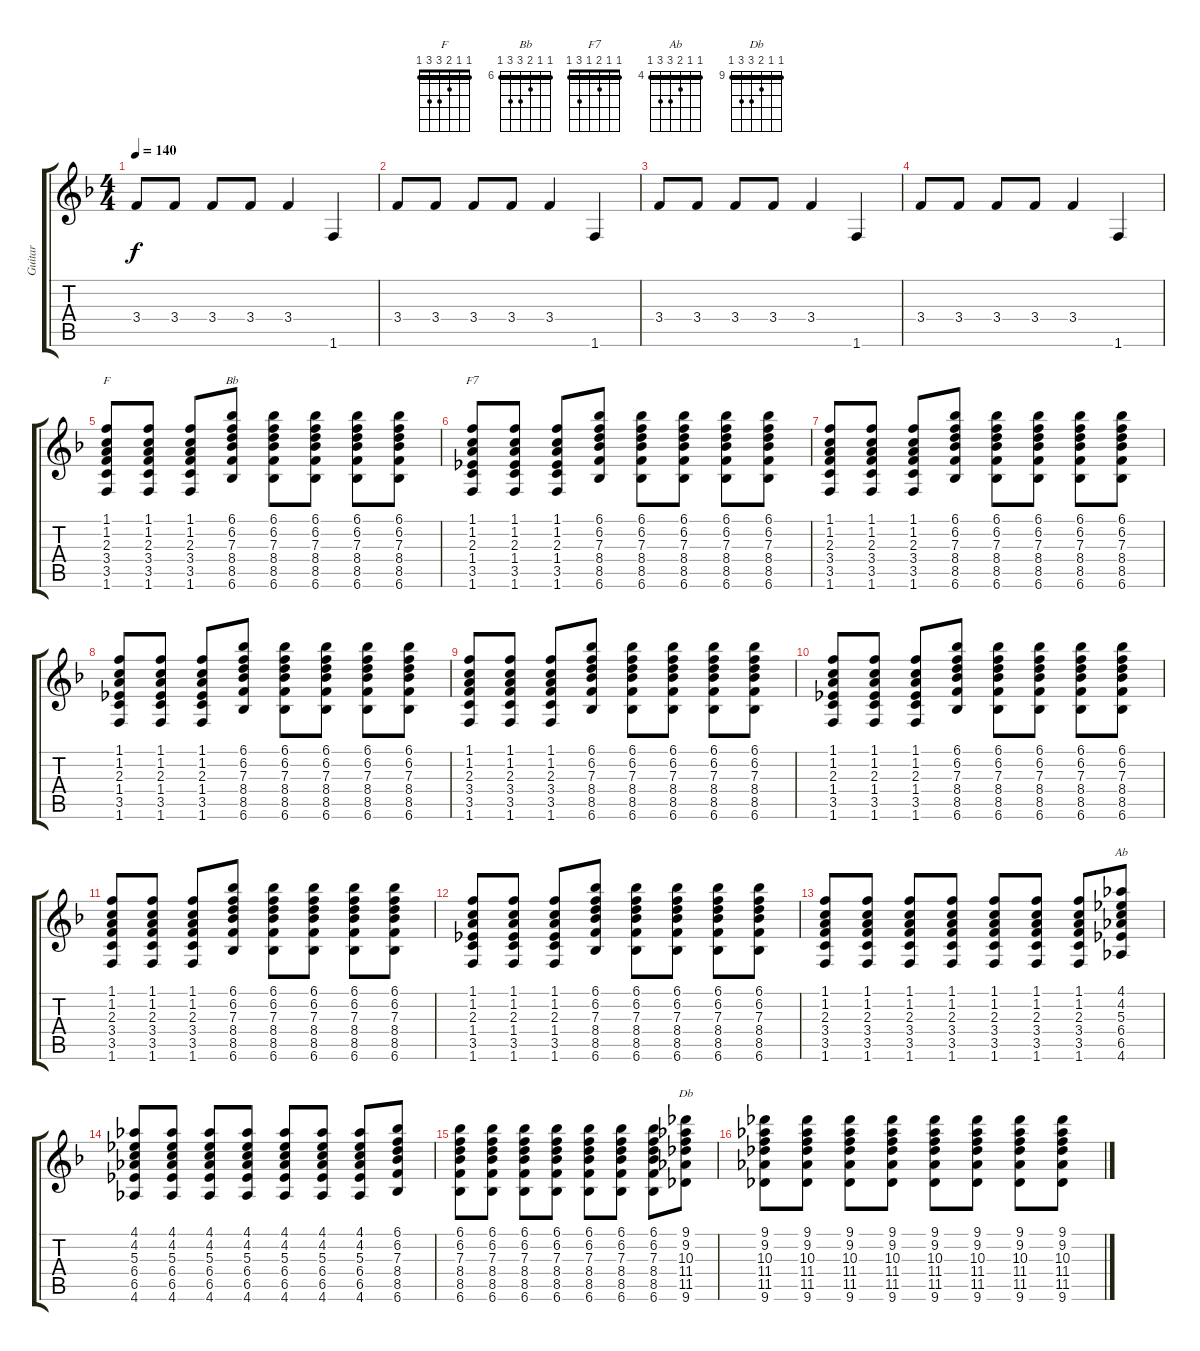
\track ("Guitar" "Guitar") {instrument electricguitarjazz}
\staff {score tabs}
\tuning (E4 B3 G3 D3 A2 E2) {hide}
\chord ("F" 1 1 2 3 3 1) {barre 1}
\chord ("Bb" 6 6 7 8 8 6) {firstfret 6 barre 6}
\chord ("F7" 1 1 2 1 3 1) {barre 1}
\chord ("Ab" 4 4 5 6 6 4) {firstfret 4 barre 4}
\chord ("Db" 9 9 10 11 11 9) {firstfret 9 barre 9}
\ts (4 4)
\tempo 140
\clef g2
\ks f
3.4.8{dy f} 3.4.8 3.4.8 3.4.8 3.4.4 1.6.4 |
3.4.8 3.4.8 3.4.8 3.4.8 3.4.4 1.6.4 |
3.4.8 3.4.8 3.4.8 3.4.8 3.4.4 1.6.4 |
3.4.8 3.4.8 3.4.8 3.4.8 3.4.4 1.6.4 |
(1.1 1.2 2.3 3.4 3.5 1.6).8{ch "F"} (1.1 1.2 2.3 3.4 3.5 1.6).8 (1.1 1.2 2.3 3.4 3.5 1.6).8 (6.1 6.2 7.3 8.4 8.5 6.6).8{ch "Bb"} (6.1 6.2 7.3 8.4 8.5 6.6).8 (6.1 6.2 7.3 8.4 8.5 6.6).8 (6.1 6.2 7.3 8.4 8.5 6.6).8 (6.1 6.2 7.3 8.4 8.5 6.6).8 |
(1.1 1.2 2.3 1.4 3.5 1.6).8{ch "F7"} (1.1 1.2 2.3 1.4 3.5 1.6).8 (1.1 1.2 2.3 1.4 3.5 1.6).8 (6.1 6.2 7.3 8.4 8.5 6.6).8 (6.1 6.2 7.3 8.4 8.5 6.6).8 (6.1 6.2 7.3 8.4 8.5 6.6).8 (6.1 6.2 7.3 8.4 8.5 6.6).8 (6.1 6.2 7.3 8.4 8.5 6.6).8 |
(1.1 1.2 2.3 3.4 3.5 1.6).8 (1.1 1.2 2.3 3.4 3.5 1.6).8 (1.1 1.2 2.3 3.4 3.5 1.6).8 (6.1 6.2 7.3 8.4 8.5 6.6).8 (6.1 6.2 7.3 8.4 8.5 6.6).8 (6.1 6.2 7.3 8.4 8.5 6.6).8 (6.1 6.2 7.3 8.4 8.5 6.6).8 (6.1 6.2 7.3 8.4 8.5 6.6).8 |
(1.1 1.2 2.3 1.4 3.5 1.6).8 (1.1 1.2 2.3 1.4 3.5 1.6).8 (1.1 1.2 2.3 1.4 3.5 1.6).8 (6.1 6.2 7.3 8.4 8.5 6.6).8 (6.1 6.2 7.3 8.4 8.5 6.6).8 (6.1 6.2 7.3 8.4 8.5 6.6).8 (6.1 6.2 7.3 8.4 8.5 6.6).8 (6.1 6.2 7.3 8.4 8.5 6.6).8 |
(1.1 1.2 2.3 3.4 3.5 1.6).8 (1.1 1.2 2.3 3.4 3.5 1.6).8 (1.1 1.2 2.3 3.4 3.5 1.6).8 (6.1 6.2 7.3 8.4 8.5 6.6).8 (6.1 6.2 7.3 8.4 8.5 6.6).8 (6.1 6.2 7.3 8.4 8.5 6.6).8 (6.1 6.2 7.3 8.4 8.5 6.6).8 (6.1 6.2 7.3 8.4 8.5 6.6).8 |
(1.1 1.2 2.3 1.4 3.5 1.6).8 (1.1 1.2 2.3 1.4 3.5 1.6).8 (1.1 1.2 2.3 1.4 3.5 1.6).8 (6.1 6.2 7.3 8.4 8.5 6.6).8 (6.1 6.2 7.3 8.4 8.5 6.6).8 (6.1 6.2 7.3 8.4 8.5 6.6).8 (6.1 6.2 7.3 8.4 8.5 6.6).8 (6.1 6.2 7.3 8.4 8.5 6.6).8 |
(1.1 1.2 2.3 3.4 3.5 1.6).8 (1.1 1.2 2.3 3.4 3.5 1.6).8 (1.1 1.2 2.3 3.4 3.5 1.6).8 (6.1 6.2 7.3 8.4 8.5 6.6).8 (6.1 6.2 7.3 8.4 8.5 6.6).8 (6.1 6.2 7.3 8.4 8.5 6.6).8 (6.1 6.2 7.3 8.4 8.5 6.6).8 (6.1 6.2 7.3 8.4 8.5 6.6).8 |
(1.1 1.2 2.3 1.4 3.5 1.6).8 (1.1 1.2 2.3 1.4 3.5 1.6).8 (1.1 1.2 2.3 1.4 3.5 1.6).8 (6.1 6.2 7.3 8.4 8.5 6.6).8 (6.1 6.2 7.3 8.4 8.5 6.6).8 (6.1 6.2 7.3 8.4 8.5 6.6).8 (6.1 6.2 7.3 8.4 8.5 6.6).8 (6.1 6.2 7.3 8.4 8.5 6.6).8 |
(1.1 1.2 2.3 3.4 3.5 1.6).8 (1.1 1.2 2.3 3.4 3.5 1.6).8 (1.1 1.2 2.3 3.4 3.5 1.6).8 (1.1 1.2 2.3 3.4 3.5 1.6).8 (1.1 1.2 2.3 3.4 3.5 1.6).8 (1.1 1.2 2.3 3.4 3.5 1.6).8 (1.1 1.2 2.3 3.4 3.5 1.6).8 (4.1 4.2 5.3 6.4 6.5 4.6).8{ch "Ab"} |
(4.1 4.2 5.3 6.4 6.5 4.6).8 (4.1 4.2 5.3 6.4 6.5 4.6).8 (4.1 4.2 5.3 6.4 6.5 4.6).8 (4.1 4.2 5.3 6.4 6.5 4.6).8 (4.1 4.2 5.3 6.4 6.5 4.6).8 (4.1 4.2 5.3 6.4 6.5 4.6).8 (4.1 4.2 5.3 6.4 6.5 4.6).8 (6.1 6.2 7.3 8.4 8.5 6.6).8 |
(6.1 6.2 7.3 8.4 8.5 6.6).8 (6.1 6.2 7.3 8.4 8.5 6.6).8 (6.1 6.2 7.3 8.4 8.5 6.6).8 (6.1 6.2 7.3 8.4 8.5 6.6).8 (6.1 6.2 7.3 8.4 8.5 6.6).8 (6.1 6.2 7.3 8.4 8.5 6.6).8 (6.1 6.2 7.3 8.4 8.5 6.6).8 (9.1 9.2 10.3 11.4 11.5 9.6).8{ch "Db"} |
(9.1 9.2 10.3 11.4 11.5 9.6).8 (9.1 9.2 10.3 11.4 11.5 9.6).8 (9.1 9.2 10.3 11.4 11.5 9.6).8 (9.1 9.2 10.3 11.4 11.5 9.6).8 (9.1 9.2 10.3 11.4 11.5 9.6).8 (9.1 9.2 10.3 11.4 11.5 9.6).8 (9.1 9.2 10.3 11.4 11.5 9.6).8 (9.1 9.2 10.3 11.4 11.5 9.6).8
